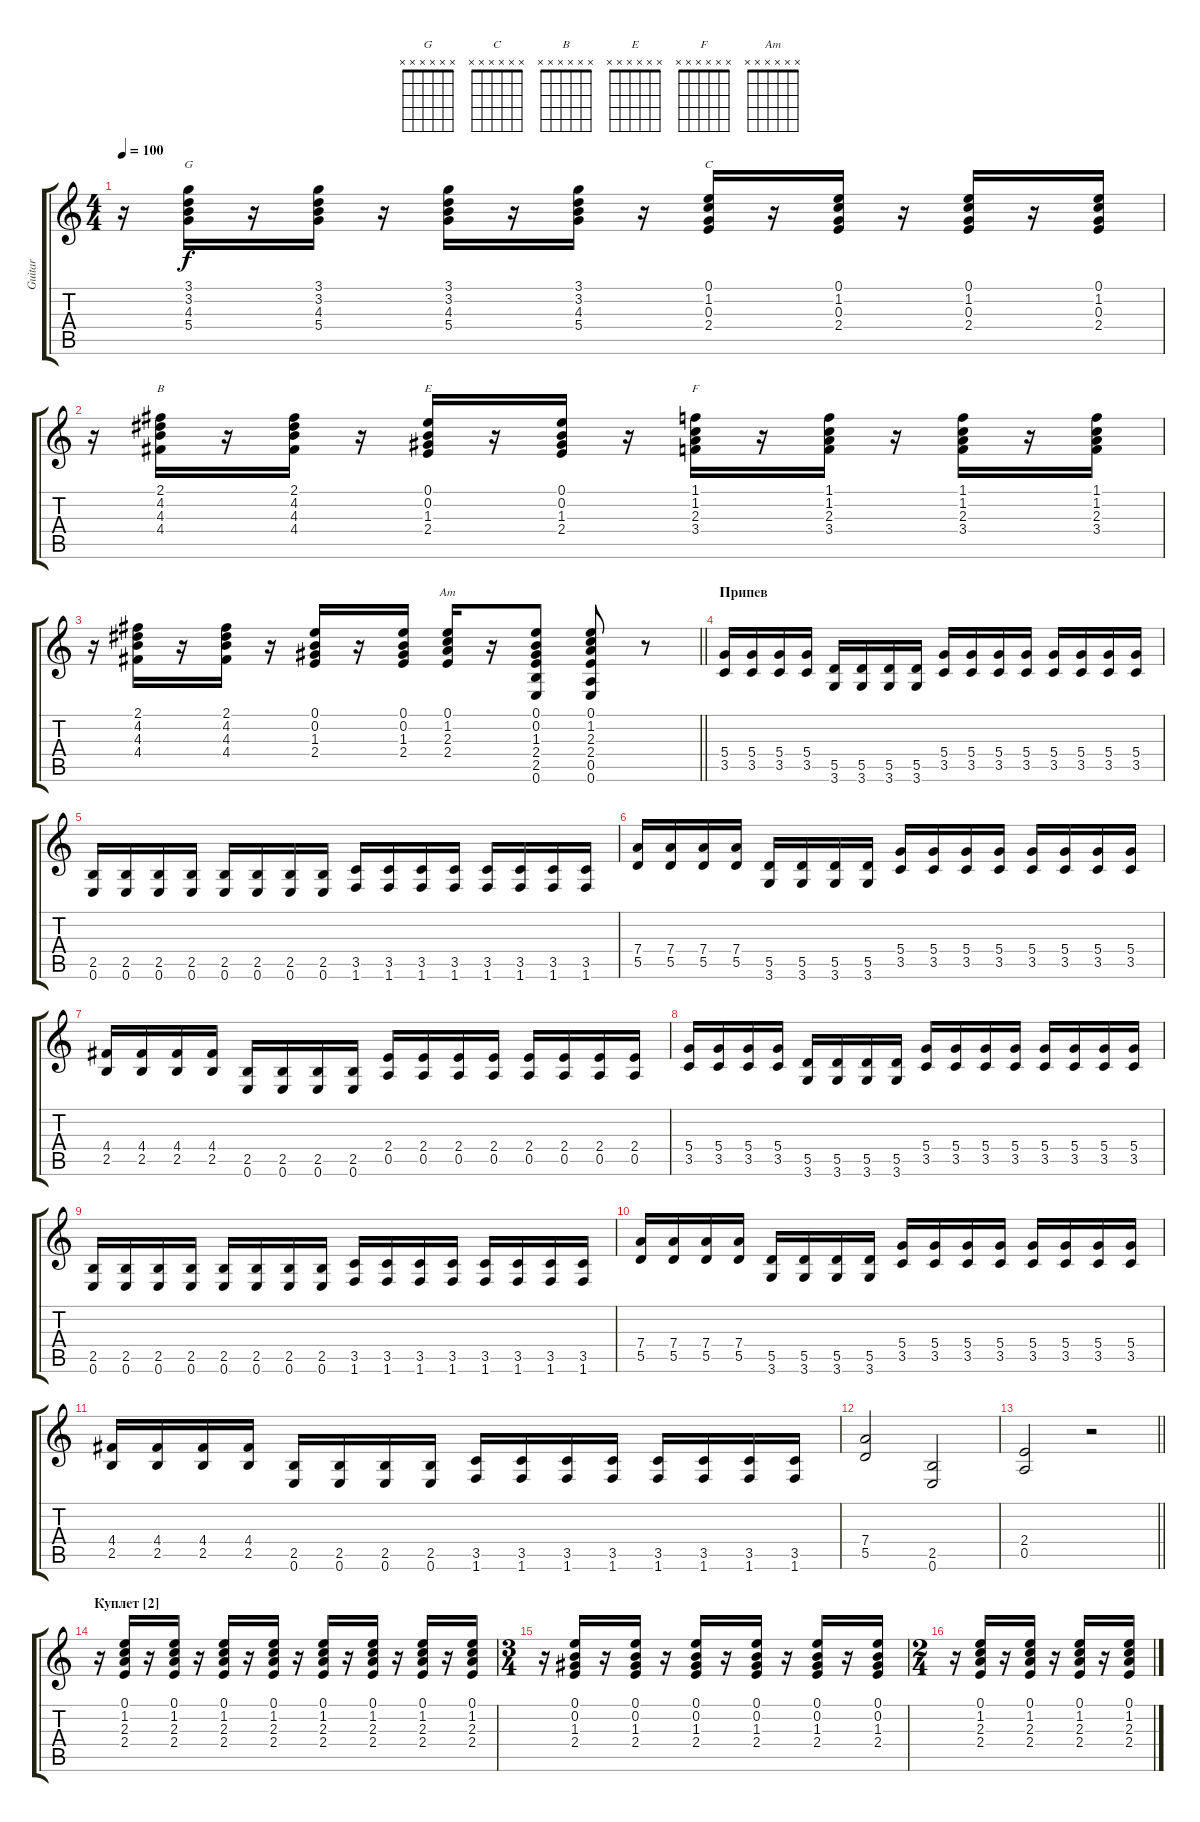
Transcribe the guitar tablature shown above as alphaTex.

\track ("Guitar" "Guitar") {instrument distortionguitar}
\staff {score tabs}
\tuning (E4 B3 G3 D3 A2 E2) {hide}
\chord ("G" x x x x x x)
\chord ("C" x x x x x x)
\chord ("B" x x x x x x)
\chord ("E" x x x x x x)
\chord ("F" x x x x x x)
\chord ("Am" x x x x x x)
\ts (4 4)
\tempo 100
\clef g2
\ks c
r.16{dy f} (3.1 3.2 4.3 5.4).16{ch "G"} r.16 (3.1 3.2 4.3 5.4).16 r.16 (3.1 3.2 4.3 5.4).16 r.16 (3.1 3.2 4.3 5.4).16 r.16 (0.1 1.2 0.3 2.4).16{ch "C"} r.16 (0.1 1.2 0.3 2.4).16 r.16 (0.1 1.2 0.3 2.4).16 r.16 (0.1 1.2 0.3 2.4).16 |
r.16 (2.1 4.2 4.3 4.4).16{ch "B"} r.16 (2.1 4.2 4.3 4.4).16 r.16 (0.1 0.2 1.3 2.4).16{ch "E"} r.16 (0.1 0.2 1.3 2.4).16 r.16 (1.1 1.2 2.3 3.4).16{ch "F"} r.16 (1.1 1.2 2.3 3.4).16 r.16 (1.1 1.2 2.3 3.4).16 r.16 (1.1 1.2 2.3 3.4).16 |
\barLineRight lightlight
r.16 (2.1 4.2 4.3 4.4).16 r.16 (2.1 4.2 4.3 4.4).16 r.16 (0.1 0.2 1.3 2.4).16 r.16 (0.1 0.2 1.3 2.4).16 (0.1 1.2 2.3 2.4).16{ch "Am"} r.16{instrument distortionguitar} (0.1 0.2 1.3 2.4 2.5 0.6).8 (0.1 1.2 2.3 2.4 0.5 0.6).8 r.8 |
\section ("" "Припев")
(5.4 3.5).16 (5.4 3.5).16 (5.4 3.5).16 (5.4 3.5).16 (5.5 3.6).16 (5.5 3.6).16 (5.5 3.6).16 (5.5 3.6).16 (5.4 3.5).16 (5.4 3.5).16 (5.4 3.5).16 (5.4 3.5).16 (5.4 3.5).16 (5.4 3.5).16 (5.4 3.5).16 (5.4 3.5).16 |
(2.5 0.6).16 (2.5 0.6).16 (2.5 0.6).16 (2.5 0.6).16 (2.5 0.6).16 (2.5 0.6).16 (2.5 0.6).16 (2.5 0.6).16 (3.5 1.6).16 (3.5 1.6).16 (3.5 1.6).16 (3.5 1.6).16 (3.5 1.6).16 (3.5 1.6).16 (3.5 1.6).16 (3.5 1.6).16 |
(7.4 5.5).16 (7.4 5.5).16 (7.4 5.5).16 (7.4 5.5).16 (5.5 3.6).16 (5.5 3.6).16 (5.5 3.6).16 (5.5 3.6).16 (5.4 3.5).16 (5.4 3.5).16 (5.4 3.5).16 (5.4 3.5).16 (5.4 3.5).16 (5.4 3.5).16 (5.4 3.5).16 (5.4 3.5).16 |
(4.4 2.5).16 (4.4 2.5).16 (4.4 2.5).16 (4.4 2.5).16 (2.5 0.6).16 (2.5 0.6).16 (2.5 0.6).16 (2.5 0.6).16 (2.4 0.5).16 (2.4 0.5).16 (2.4 0.5).16 (2.4 0.5).16 (2.4 0.5).16 (2.4 0.5).16 (2.4 0.5).16 (2.4 0.5).16 |
(5.4 3.5).16 (5.4 3.5).16 (5.4 3.5).16 (5.4 3.5).16 (5.5 3.6).16 (5.5 3.6).16 (5.5 3.6).16 (5.5 3.6).16 (5.4 3.5).16 (5.4 3.5).16 (5.4 3.5).16 (5.4 3.5).16 (5.4 3.5).16 (5.4 3.5).16 (5.4 3.5).16 (5.4 3.5).16 |
(2.5 0.6).16 (2.5 0.6).16 (2.5 0.6).16 (2.5 0.6).16 (2.5 0.6).16 (2.5 0.6).16 (2.5 0.6).16 (2.5 0.6).16 (3.5 1.6).16 (3.5 1.6).16 (3.5 1.6).16 (3.5 1.6).16 (3.5 1.6).16 (3.5 1.6).16 (3.5 1.6).16 (3.5 1.6).16 |
(7.4 5.5).16 (7.4 5.5).16 (7.4 5.5).16 (7.4 5.5).16 (5.5 3.6).16 (5.5 3.6).16 (5.5 3.6).16 (5.5 3.6).16 (5.4 3.5).16 (5.4 3.5).16 (5.4 3.5).16 (5.4 3.5).16 (5.4 3.5).16 (5.4 3.5).16 (5.4 3.5).16 (5.4 3.5).16 |
(4.4 2.5).16 (4.4 2.5).16 (4.4 2.5).16 (4.4 2.5).16 (2.5 0.6).16 (2.5 0.6).16 (2.5 0.6).16 (2.5 0.6).16 (3.5 1.6).16 (3.5 1.6).16 (3.5 1.6).16 (3.5 1.6).16 (3.5 1.6).16 (3.5 1.6).16 (3.5 1.6).16 (3.5 1.6).16 |
(7.4 5.5).2 (2.5 0.6).2 |
\barLineRight lightlight
(2.4 0.5).2 r.2{instrument acousticguitarsteel} |
\section ("" "Куплет [2]")
r.16 (0.1 1.2 2.3 2.4).16 r.16 (0.1 1.2 2.3 2.4).16 r.16 (0.1 1.2 2.3 2.4).16 r.16 (0.1 1.2 2.3 2.4).16 r.16 (0.1 1.2 2.3 2.4).16 r.16 (0.1 1.2 2.3 2.4).16 r.16 (0.1 1.2 2.3 2.4).16 r.16 (0.1 1.2 2.3 2.4).16 |
\ts (3 4)
r.16 (0.1 0.2 1.3 2.4).16 r.16 (0.1 0.2 1.3 2.4).16 r.16 (0.1 0.2 1.3 2.4).16 r.16 (0.1 0.2 1.3 2.4).16 r.16 (0.1 0.2 1.3 2.4).16 r.16 (0.1 0.2 1.3 2.4).16 |
\ts (2 4)
r.16 (0.1 1.2 2.3 2.4).16 r.16 (0.1 1.2 2.3 2.4).16 r.16 (0.1 1.2 2.3 2.4).16 r.16 (0.1 1.2 2.3 2.4).16
